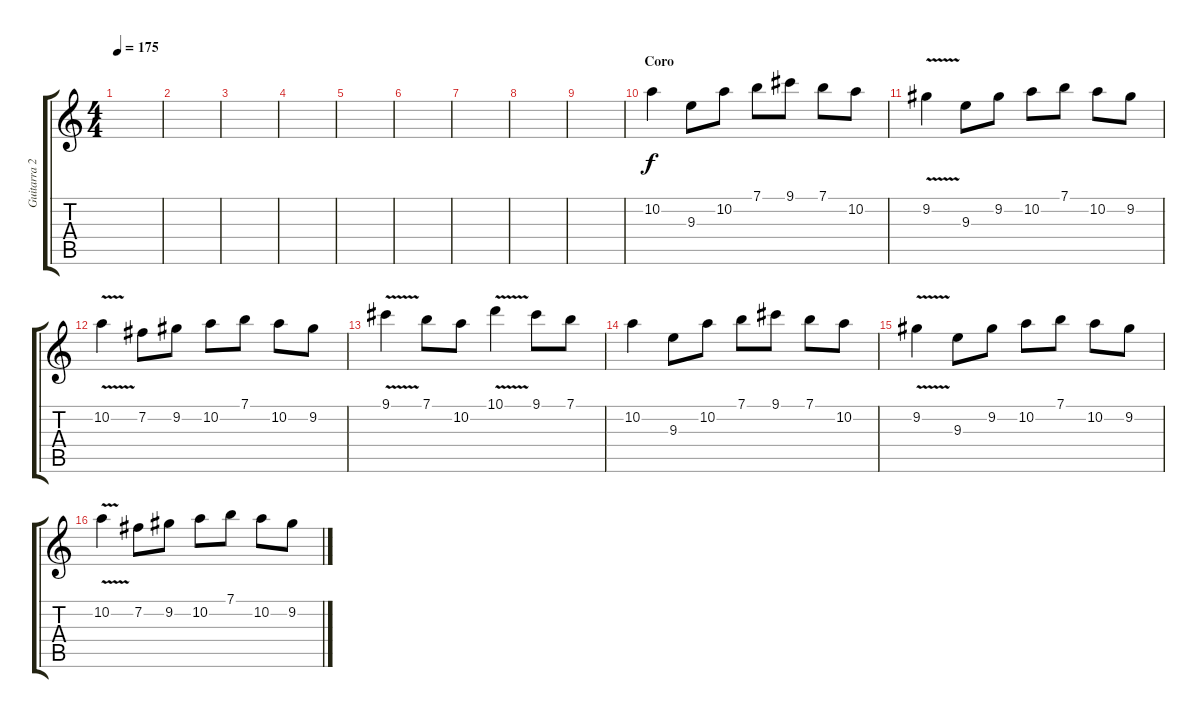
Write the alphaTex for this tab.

\track ("Guitarra 2" "Guitarra 2") {instrument overdrivenguitar}
\staff {score tabs}
\tuning (E4 B3 G3 D3 A2 E2) {hide}
\ts (4 4)
\tempo 175
\clef g2
\ks c
|
|
|
|
|
|
|
|
|
\section ("" "Coro")
10.2.4{volume 11 instrument overdrivenguitar} 9.3.8 10.2.8 7.1.8 9.1.8 7.1.8 10.2.8 |
9.2{v}.4 9.3.8 9.2.8 10.2.8 7.1.8 10.2.8 9.2.8 |
10.2{v}.4 7.2.8 9.2.8 10.2.8 7.1.8 10.2.8 9.2.8 |
9.1{v}.4 7.1.8 10.2.8 10.1{v}.4 9.1.8 7.1.8 |
10.2.4{volume 11 instrument overdrivenguitar} 9.3.8 10.2.8 7.1.8 9.1.8 7.1.8 10.2.8 |
9.2{v}.4 9.3.8 9.2.8 10.2.8 7.1.8 10.2.8 9.2.8 |
10.2{v}.4 7.2.8 9.2.8 10.2.8 7.1.8 10.2.8 9.2.8
